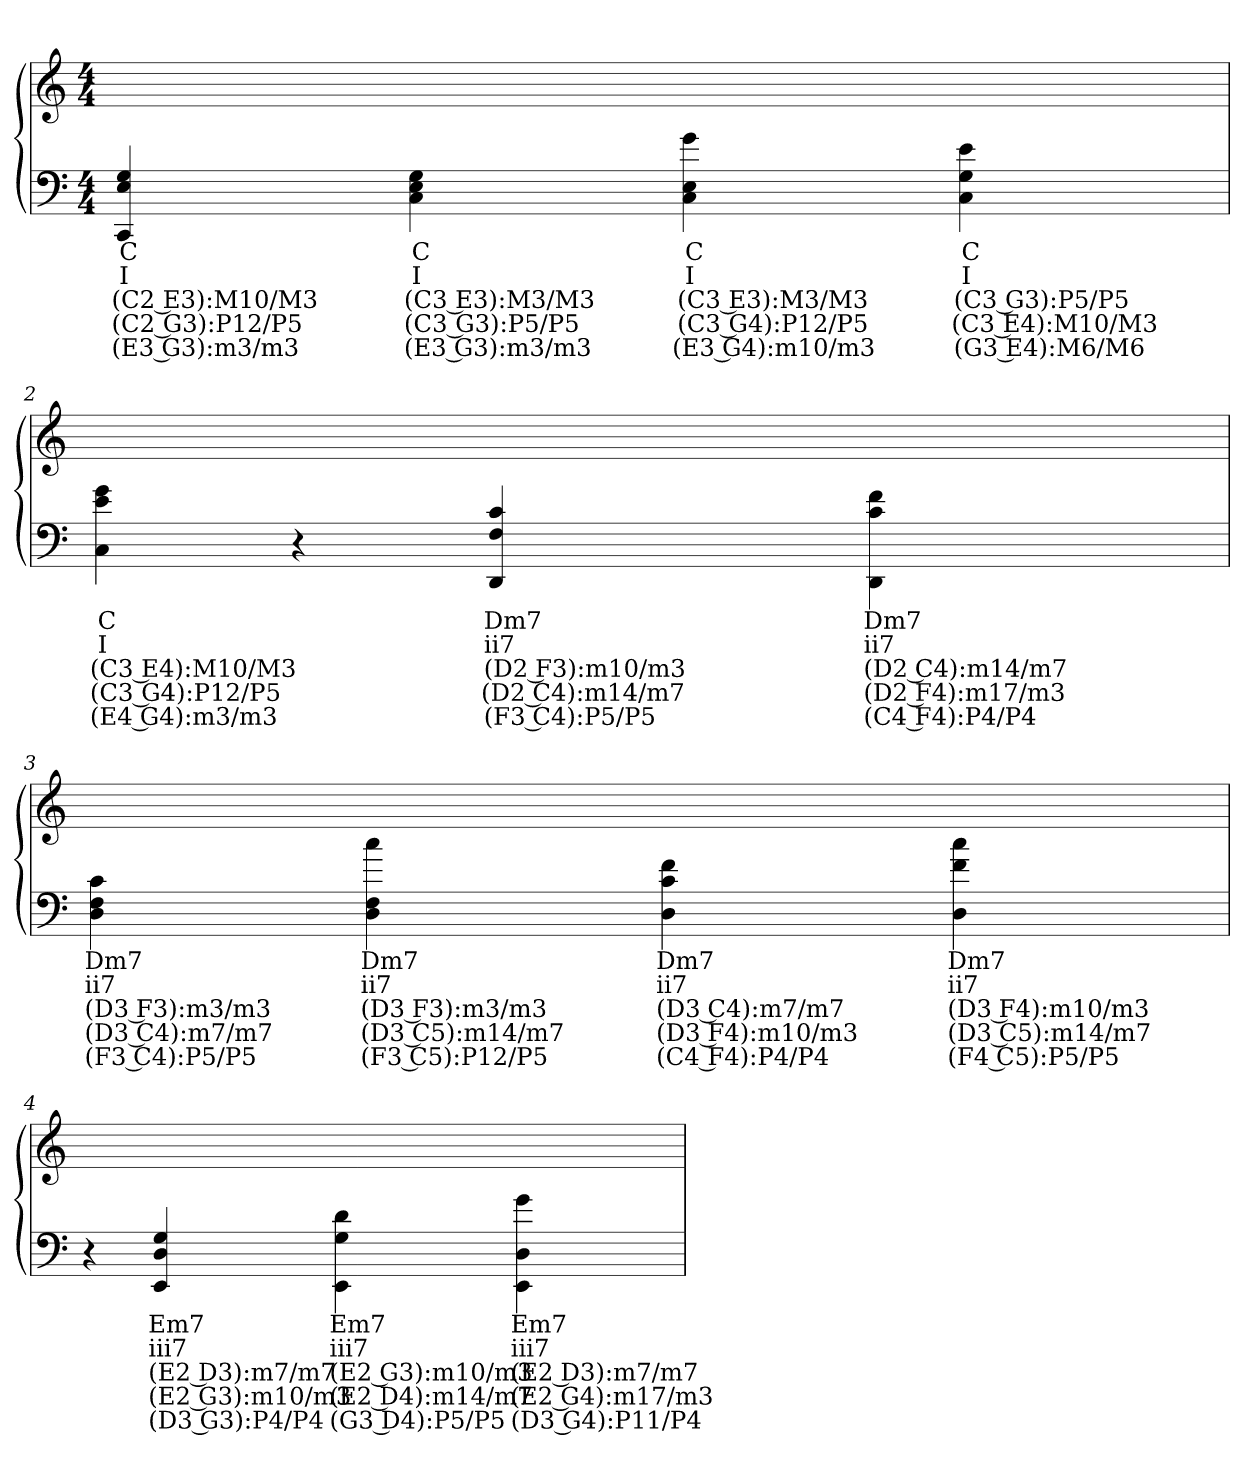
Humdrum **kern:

**kern	**text	**text	**text	**text	**text	**kern
*part2	*part2	*part2	*part2	*part2	*part2	*part1
*staff2	*staff2	*staff2	*staff2	*staff2	*staff2	*staff1
*clefF4	*	*	*	*	*	*clefG2
*k[]	*	*	*	*	*	*k[]
*C:	*	*	*	*	*	*C:
*M4/4	*	*	*	*	*	*M4/4
*MM60	*	*	*	*	*	*MM60
=1	=1	=1	=1	=1	=1	=1
4CC 4E 4G	C	I	(C2 E3):M10/M3	(C2 G3):P12/P5	(E3 G3):m3/m3	1ryy
4C 4E 4G	C	I	(C3 E3):M3/M3	(C3 G3):P5/P5	(E3 G3):m3/m3	.
4C 4E 4g	C	I	(C3 E3):M3/M3	(C3 G4):P12/P5	(E3 G4):m10/m3	.
4C 4G 4e	C	I	(C3 G3):P5/P5	(C3 E4):M10/M3	(G3 E4):M6/M6	.
=2	=2	=2	=2	=2	=2	=2
4C 4e 4g	C	I	(C3 E4):M10/M3	(C3 G4):P12/P5	(E4 G4):m3/m3	1ryy
4r	.	.	.	.	.	.
4DD 4F 4c	Dm7	ii7	(D2 F3):m10/m3	(D2 C4):m14/m7	(F3 C4):P5/P5	.
4DD 4c 4f	Dm7	ii7	(D2 C4):m14/m7	(D2 F4):m17/m3	(C4 F4):P4/P4	.
=3	=3	=3	=3	=3	=3	=3
4D 4F 4c	Dm7	ii7	(D3 F3):m3/m3	(D3 C4):m7/m7	(F3 C4):P5/P5	1ryy
4D 4F 4cc	Dm7	ii7	(D3 F3):m3/m3	(D3 C5):m14/m7	(F3 C5):P12/P5	.
4D 4c 4f	Dm7	ii7	(D3 C4):m7/m7	(D3 F4):m10/m3	(C4 F4):P4/P4	.
4D 4f 4cc	Dm7	ii7	(D3 F4):m10/m3	(D3 C5):m14/m7	(F4 C5):P5/P5	.
=4	=4	=4	=4	=4	=4	=4
4r	.	.	.	.	.	1ryy
4EE 4D 4G	Em7	iii7	(E2 D3):m7/m7	(E2 G3):m10/m3	(D3 G3):P4/P4	.
4EE 4G 4d	Em7	iii7	(E2 G3):m10/m3	(E2 D4):m14/m7	(G3 D4):P5/P5	.
4EE 4D 4g	Em7	iii7	(E2 D3):m7/m7	(E2 G4):m17/m3	(D3 G4):P11/P4	.
=	=	=	=	=	=	=
*-	*-	*-	*-	*-	*-	*-
